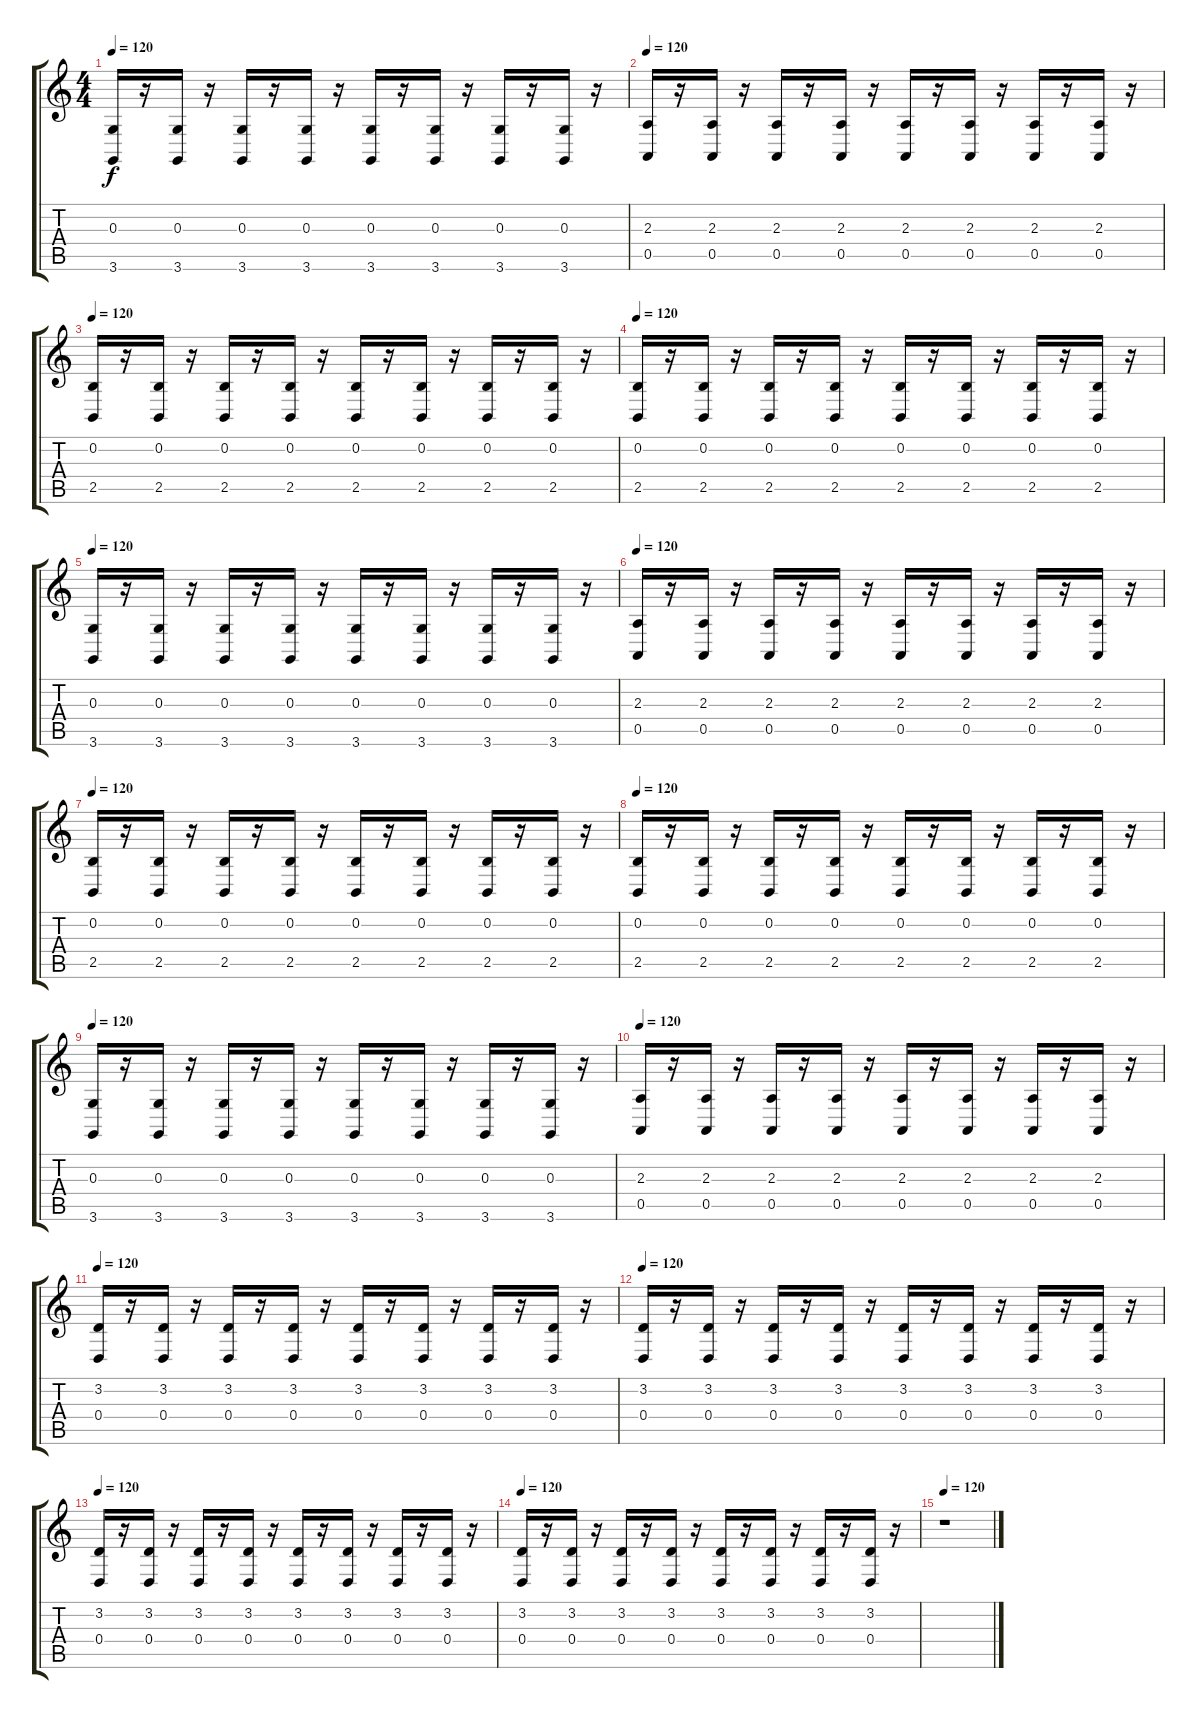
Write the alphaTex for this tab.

\track "" {instrument tremolostrings}
\staff {score tabs}
\tuning (E4 B3 G3 D3 A2 E2) {hide}
\ts (4 4)
\tempo 120
\clef g2
\ks c
(0.3 3.6).16{dy f} r.16 (0.3 3.6).16 r.16 (0.3 3.6).16 r.16 (0.3 3.6).16 r.16 (0.3 3.6).16 r.16 (0.3 3.6).16 r.16 (0.3 3.6).16 r.16 (0.3 3.6).16 r.16 |
\tempo 120
(2.3 0.5).16 r.16 (2.3 0.5).16 r.16 (2.3 0.5).16 r.16 (2.3 0.5).16 r.16 (2.3 0.5).16 r.16 (2.3 0.5).16 r.16 (2.3 0.5).16 r.16 (2.3 0.5).16 r.16 |
\tempo 120
(0.2 2.5).16 r.16 (0.2 2.5).16 r.16 (0.2 2.5).16 r.16 (0.2 2.5).16 r.16 (0.2 2.5).16 r.16 (0.2 2.5).16 r.16 (0.2 2.5).16 r.16 (0.2 2.5).16 r.16 |
\tempo 120
(0.2 2.5).16 r.16 (0.2 2.5).16 r.16 (0.2 2.5).16 r.16 (0.2 2.5).16 r.16 (0.2 2.5).16 r.16 (0.2 2.5).16 r.16 (0.2 2.5).16 r.16 (0.2 2.5).16 r.16 |
\tempo 120
(0.3 3.6).16 r.16 (0.3 3.6).16 r.16 (0.3 3.6).16 r.16 (0.3 3.6).16 r.16 (0.3 3.6).16 r.16 (0.3 3.6).16 r.16 (0.3 3.6).16 r.16 (0.3 3.6).16 r.16 |
\tempo 120
(2.3 0.5).16 r.16 (2.3 0.5).16 r.16 (2.3 0.5).16 r.16 (2.3 0.5).16 r.16 (2.3 0.5).16 r.16 (2.3 0.5).16 r.16 (2.3 0.5).16 r.16 (2.3 0.5).16 r.16 |
\tempo 120
(0.2 2.5).16 r.16 (0.2 2.5).16 r.16 (0.2 2.5).16 r.16 (0.2 2.5).16 r.16 (0.2 2.5).16 r.16 (0.2 2.5).16 r.16 (0.2 2.5).16 r.16 (0.2 2.5).16 r.16 |
\tempo 120
(0.2 2.5).16 r.16 (0.2 2.5).16 r.16 (0.2 2.5).16 r.16 (0.2 2.5).16 r.16 (0.2 2.5).16 r.16 (0.2 2.5).16 r.16 (0.2 2.5).16 r.16 (0.2 2.5).16 r.16 |
\tempo 120
(0.3 3.6).16 r.16 (0.3 3.6).16 r.16 (0.3 3.6).16 r.16 (0.3 3.6).16 r.16 (0.3 3.6).16 r.16 (0.3 3.6).16 r.16 (0.3 3.6).16 r.16 (0.3 3.6).16 r.16 |
\tempo 120
(2.3 0.5).16 r.16 (2.3 0.5).16 r.16 (2.3 0.5).16 r.16 (2.3 0.5).16 r.16 (2.3 0.5).16 r.16 (2.3 0.5).16 r.16 (2.3 0.5).16 r.16 (2.3 0.5).16 r.16 |
\tempo 120
(3.2 0.4).16 r.16 (3.2 0.4).16 r.16 (3.2 0.4).16 r.16 (3.2 0.4).16 r.16 (3.2 0.4).16 r.16 (3.2 0.4).16 r.16 (3.2 0.4).16 r.16 (3.2 0.4).16 r.16 |
\tempo 120
(3.2 0.4).16 r.16 (3.2 0.4).16 r.16 (3.2 0.4).16 r.16 (3.2 0.4).16 r.16 (3.2 0.4).16 r.16 (3.2 0.4).16 r.16 (3.2 0.4).16 r.16 (3.2 0.4).16 r.16 |
\tempo 120
(3.2 0.4).16 r.16 (3.2 0.4).16 r.16 (3.2 0.4).16 r.16 (3.2 0.4).16 r.16 (3.2 0.4).16 r.16 (3.2 0.4).16 r.16 (3.2 0.4).16 r.16 (3.2 0.4).16 r.16 |
\tempo 120
(3.2 0.4).16 r.16 (3.2 0.4).16 r.16 (3.2 0.4).16 r.16 (3.2 0.4).16 r.16 (3.2 0.4).16 r.16 (3.2 0.4).16 r.16 (3.2 0.4).16 r.16 (3.2 0.4).16 r.16 |
\tempo 120
r.1
